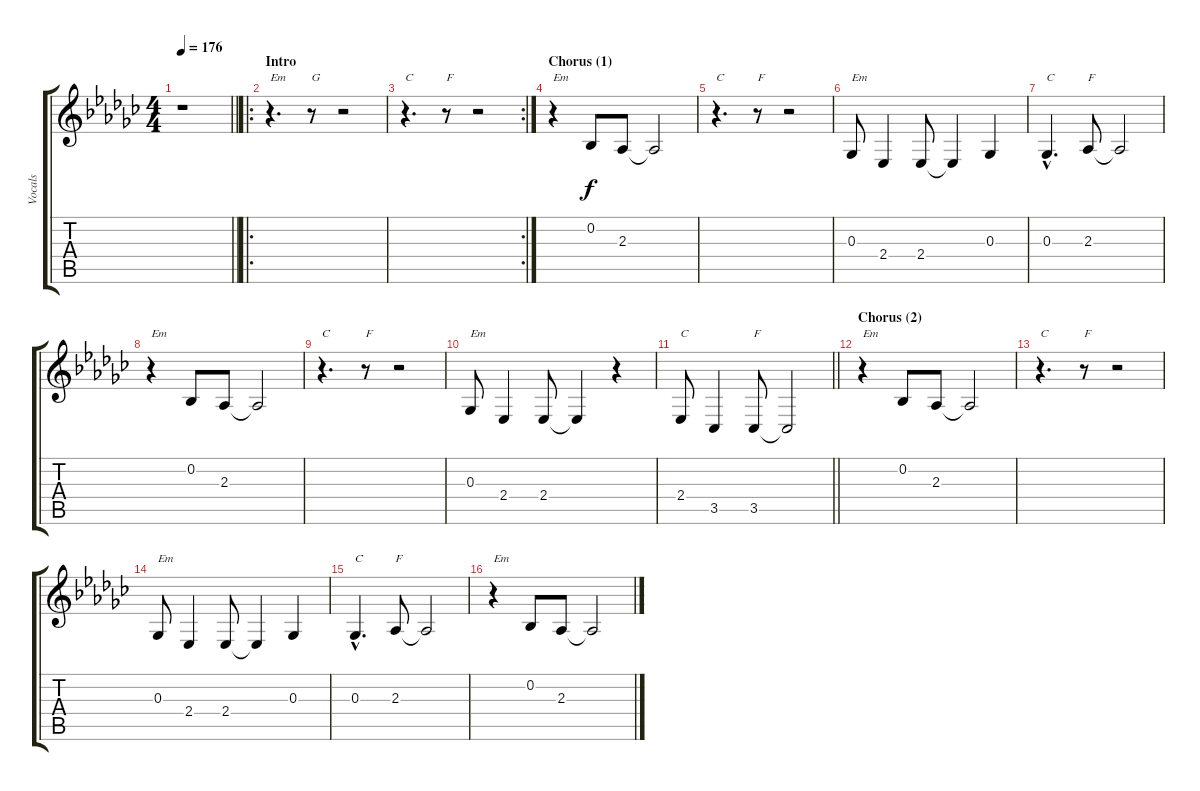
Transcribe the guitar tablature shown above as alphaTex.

\track ("Vocals" "Vocals") {instrument sopranosax}
\staff {score tabs}
\tuning (Eb4 Bb3 Gb3 Db3 Ab2 Eb2) {hide}
\ts (4 4)
\tempo 176
\clef g2
\barLineRight lightlight
\ks ebminor
r.1{dy f instrument sopranosax} |
\ro
\section ("" "Intro")
r.4{d txt "Em"} r.8{txt "G"} r.2 |
\rc 2
r.4{d txt "C"} r.8{txt "F"} r.2 |
\section ("" "Chorus (1)")
r.4{txt "Em"} 0.2.8 2.3.8 2.3{t}.2 |
r.4{d txt "C"} r.8{txt "F"} r.2 |
0.3.8{txt "Em"} 2.4.4 2.4.8 2.4{t}.4 0.3.4 |
0.3{hac}.4{d txt "C"} 2.3.8{txt "F"} 2.3{t}.2 |
r.4{txt "Em"} 0.2.8 2.3.8 2.3{t}.2 |
r.4{d txt "C"} r.8{txt "F"} r.2 |
0.3.8{txt "Em"} 2.4.4 2.4.8 2.4{t}.4 r.4 |
\barLineRight lightlight
2.4.8{txt "C"} 3.5.4 3.5.8{txt "F"} 3.5{t}.2 |
\section ("" "Chorus (2)")
r.4{txt "Em"} 0.2.8 2.3.8 2.3{t}.2 |
r.4{d txt "C"} r.8{txt "F"} r.2 |
0.3.8{txt "Em"} 2.4.4 2.4.8 2.4{t}.4 0.3.4 |
0.3{hac}.4{d txt "C"} 2.3.8{txt "F"} 2.3{t}.2 |
r.4{txt "Em"} 0.2.8 2.3.8 2.3{t}.2
